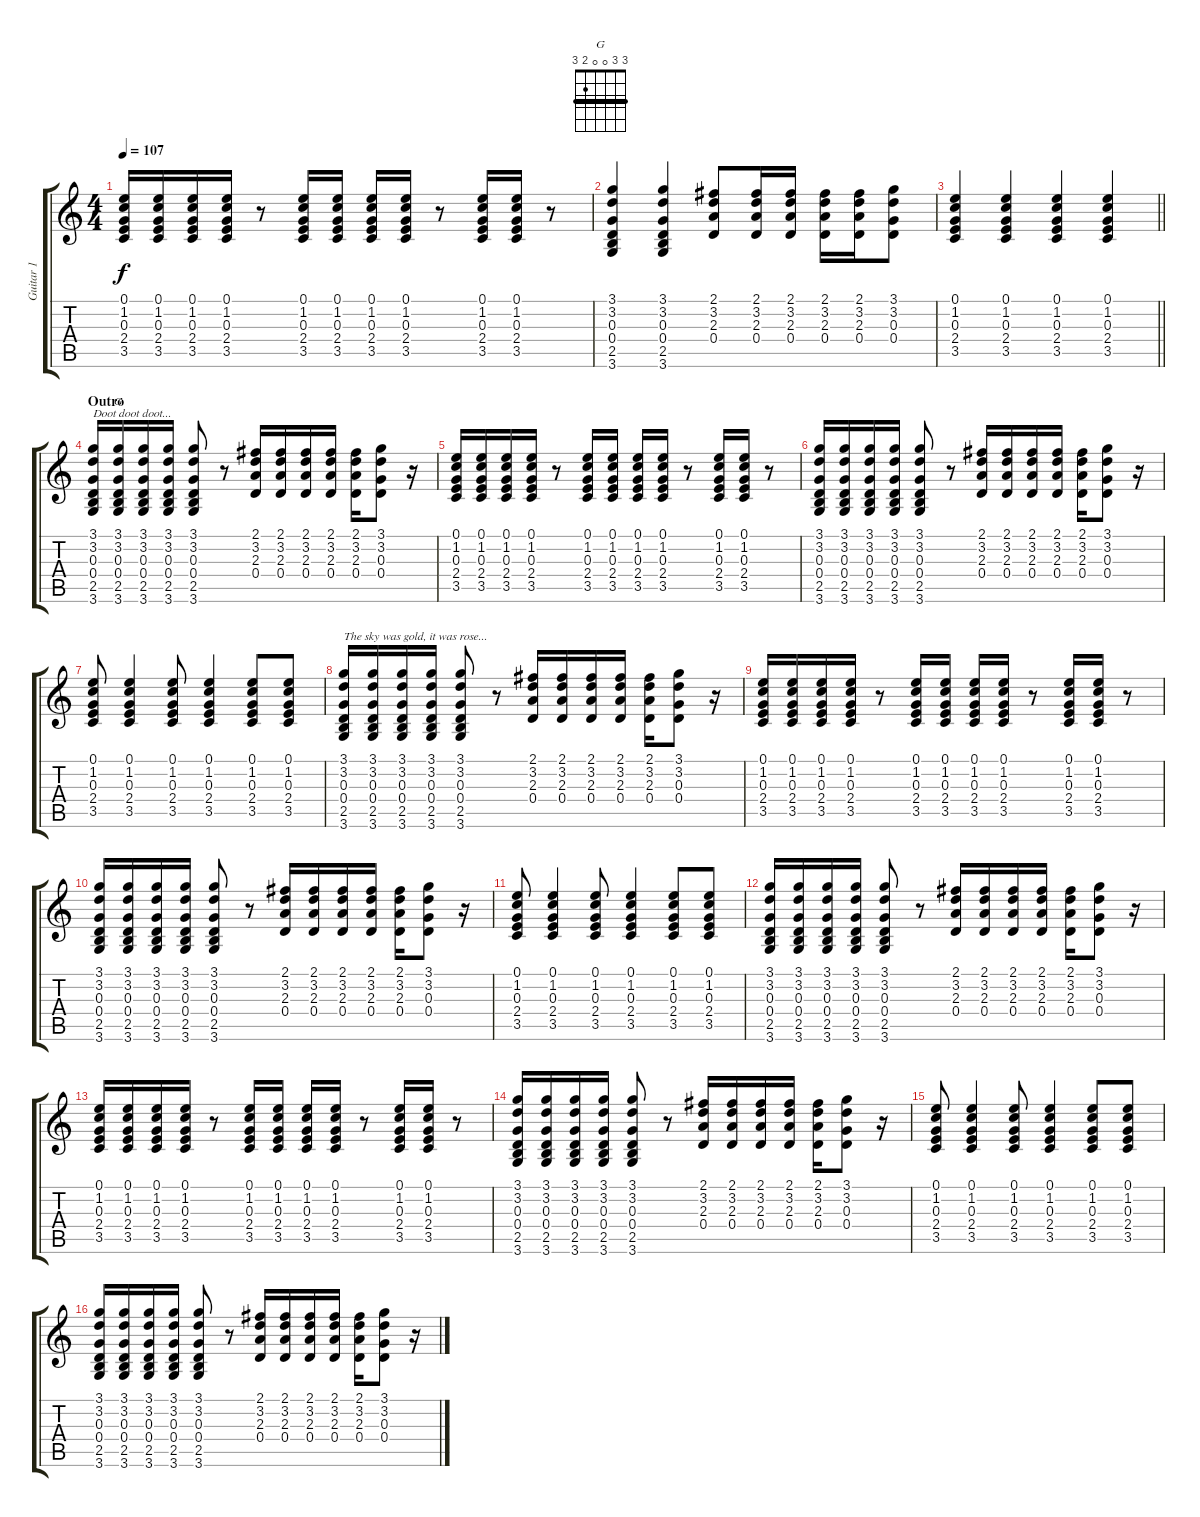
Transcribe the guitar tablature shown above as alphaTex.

\track ("Guitar 1" "Guitar 1") {instrument distortionguitar}
\staff {score tabs}
\tuning (E4 B3 G3 D3 A2 E2) {hide}
\chord ("G" 3 3 0 0 2 3) {barre 3}
\ts (4 4)
\tempo 107
\clef g2
\ks c
(0.1 1.2 0.3 2.4 3.5).16{dy f} (0.1 1.2 0.3 2.4 3.5).16 (0.1 1.2 0.3 2.4 3.5).16 (0.1 1.2 0.3 2.4 3.5).16 r.8 (0.1 1.2 0.3 2.4 3.5).16 (0.1 1.2 0.3 2.4 3.5).16 (0.1 1.2 0.3 2.4 3.5).16 (0.1 1.2 0.3 2.4 3.5).16 r.8 (0.1 1.2 0.3 2.4 3.5).16 (0.1 1.2 0.3 2.4 3.5).16 r.8 |
(3.1 3.2 0.3 0.4 2.5 3.6).4 (3.1 3.2 0.3 0.4 2.5 3.6).4 (2.1 3.2 2.3 0.4).8 (2.1 3.2 2.3 0.4).16 (2.1 3.2 2.3 0.4).16 (2.1 3.2 2.3 0.4).16 (2.1 3.2 2.3 0.4).16 (3.1 3.2 0.3 0.4).8 |
\barLineRight lightlight
(0.1 1.2 0.3 2.4 3.5).4 (0.1 1.2 0.3 2.4 3.5).4 (0.1 1.2 0.3 2.4 3.5).4 (0.1 1.2 0.3 2.4 3.5).4 |
\section ("" "Outro")
(3.1 3.2 0.3 0.4 2.5 3.6).16{txt "Doot doot doot..."} (3.1 3.2 0.3 0.4 2.5 3.6).16{ch "G"} (3.1 3.2 0.3 0.4 2.5 3.6).16 (3.1 3.2 0.3 0.4 2.5 3.6).16 (3.1 3.2 0.3 0.4 2.5 3.6).8 r.8 (2.1 3.2 2.3 0.4).16 (2.1 3.2 2.3 0.4).16 (2.1 3.2 2.3 0.4).16 (2.1 3.2 2.3 0.4).16 (2.1 3.2 2.3 0.4).16 (3.1 3.2 0.3 0.4).8 r.16 |
(0.1 1.2 0.3 2.4 3.5).16 (0.1 1.2 0.3 2.4 3.5).16 (0.1 1.2 0.3 2.4 3.5).16 (0.1 1.2 0.3 2.4 3.5).16 r.8 (0.1 1.2 0.3 2.4 3.5).16 (0.1 1.2 0.3 2.4 3.5).16 (0.1 1.2 0.3 2.4 3.5).16 (0.1 1.2 0.3 2.4 3.5).16 r.8 (0.1 1.2 0.3 2.4 3.5).16 (0.1 1.2 0.3 2.4 3.5).16 r.8 |
(3.1 3.2 0.3 0.4 2.5 3.6).16 (3.1 3.2 0.3 0.4 2.5 3.6).16 (3.1 3.2 0.3 0.4 2.5 3.6).16 (3.1 3.2 0.3 0.4 2.5 3.6).16 (3.1 3.2 0.3 0.4 2.5 3.6).8 r.8 (2.1 3.2 2.3 0.4).16 (2.1 3.2 2.3 0.4).16 (2.1 3.2 2.3 0.4).16 (2.1 3.2 2.3 0.4).16 (2.1 3.2 2.3 0.4).16 (3.1 3.2 0.3 0.4).8 r.16 |
(0.1 1.2 0.3 2.4 3.5).8 (0.1 1.2 0.3 2.4 3.5).4 (0.1 1.2 0.3 2.4 3.5).8 (0.1 1.2 0.3 2.4 3.5).4 (0.1 1.2 0.3 2.4 3.5).8 (0.1 1.2 0.3 2.4 3.5).8 |
(3.1 3.2 0.3 0.4 2.5 3.6).16{txt "The sky was gold, it was rose..."} (3.1 3.2 0.3 0.4 2.5 3.6).16 (3.1 3.2 0.3 0.4 2.5 3.6).16 (3.1 3.2 0.3 0.4 2.5 3.6).16 (3.1 3.2 0.3 0.4 2.5 3.6).8 r.8 (2.1 3.2 2.3 0.4).16 (2.1 3.2 2.3 0.4).16 (2.1 3.2 2.3 0.4).16 (2.1 3.2 2.3 0.4).16 (2.1 3.2 2.3 0.4).16 (3.1 3.2 0.3 0.4).8 r.16 |
(0.1 1.2 0.3 2.4 3.5).16 (0.1 1.2 0.3 2.4 3.5).16 (0.1 1.2 0.3 2.4 3.5).16 (0.1 1.2 0.3 2.4 3.5).16 r.8 (0.1 1.2 0.3 2.4 3.5).16 (0.1 1.2 0.3 2.4 3.5).16 (0.1 1.2 0.3 2.4 3.5).16 (0.1 1.2 0.3 2.4 3.5).16 r.8 (0.1 1.2 0.3 2.4 3.5).16 (0.1 1.2 0.3 2.4 3.5).16 r.8 |
(3.1 3.2 0.3 0.4 2.5 3.6).16 (3.1 3.2 0.3 0.4 2.5 3.6).16 (3.1 3.2 0.3 0.4 2.5 3.6).16 (3.1 3.2 0.3 0.4 2.5 3.6).16 (3.1 3.2 0.3 0.4 2.5 3.6).8 r.8 (2.1 3.2 2.3 0.4).16 (2.1 3.2 2.3 0.4).16 (2.1 3.2 2.3 0.4).16 (2.1 3.2 2.3 0.4).16 (2.1 3.2 2.3 0.4).16 (3.1 3.2 0.3 0.4).8 r.16 |
(0.1 1.2 0.3 2.4 3.5).8 (0.1 1.2 0.3 2.4 3.5).4 (0.1 1.2 0.3 2.4 3.5).8 (0.1 1.2 0.3 2.4 3.5).4 (0.1 1.2 0.3 2.4 3.5).8 (0.1 1.2 0.3 2.4 3.5).8 |
(3.1 3.2 0.3 0.4 2.5 3.6).16 (3.1 3.2 0.3 0.4 2.5 3.6).16 (3.1 3.2 0.3 0.4 2.5 3.6).16 (3.1 3.2 0.3 0.4 2.5 3.6).16 (3.1 3.2 0.3 0.4 2.5 3.6).8 r.8 (2.1 3.2 2.3 0.4).16 (2.1 3.2 2.3 0.4).16 (2.1 3.2 2.3 0.4).16 (2.1 3.2 2.3 0.4).16 (2.1 3.2 2.3 0.4).16 (3.1 3.2 0.3 0.4).8 r.16 |
(0.1 1.2 0.3 2.4 3.5).16 (0.1 1.2 0.3 2.4 3.5).16 (0.1 1.2 0.3 2.4 3.5).16 (0.1 1.2 0.3 2.4 3.5).16 r.8 (0.1 1.2 0.3 2.4 3.5).16 (0.1 1.2 0.3 2.4 3.5).16 (0.1 1.2 0.3 2.4 3.5).16 (0.1 1.2 0.3 2.4 3.5).16 r.8 (0.1 1.2 0.3 2.4 3.5).16 (0.1 1.2 0.3 2.4 3.5).16 r.8 |
(3.1 3.2 0.3 0.4 2.5 3.6).16 (3.1 3.2 0.3 0.4 2.5 3.6).16 (3.1 3.2 0.3 0.4 2.5 3.6).16 (3.1 3.2 0.3 0.4 2.5 3.6).16 (3.1 3.2 0.3 0.4 2.5 3.6).8 r.8 (2.1 3.2 2.3 0.4).16 (2.1 3.2 2.3 0.4).16 (2.1 3.2 2.3 0.4).16 (2.1 3.2 2.3 0.4).16 (2.1 3.2 2.3 0.4).16 (3.1 3.2 0.3 0.4).8 r.16 |
(0.1 1.2 0.3 2.4 3.5).8 (0.1 1.2 0.3 2.4 3.5).4 (0.1 1.2 0.3 2.4 3.5).8 (0.1 1.2 0.3 2.4 3.5).4 (0.1 1.2 0.3 2.4 3.5).8 (0.1 1.2 0.3 2.4 3.5).8 |
(3.1 3.2 0.3 0.4 2.5 3.6).16 (3.1 3.2 0.3 0.4 2.5 3.6).16 (3.1 3.2 0.3 0.4 2.5 3.6).16 (3.1 3.2 0.3 0.4 2.5 3.6).16 (3.1 3.2 0.3 0.4 2.5 3.6).8 r.8 (2.1 3.2 2.3 0.4).16 (2.1 3.2 2.3 0.4).16 (2.1 3.2 2.3 0.4).16 (2.1 3.2 2.3 0.4).16 (2.1 3.2 2.3 0.4).16 (3.1 3.2 0.3 0.4).8 r.16
